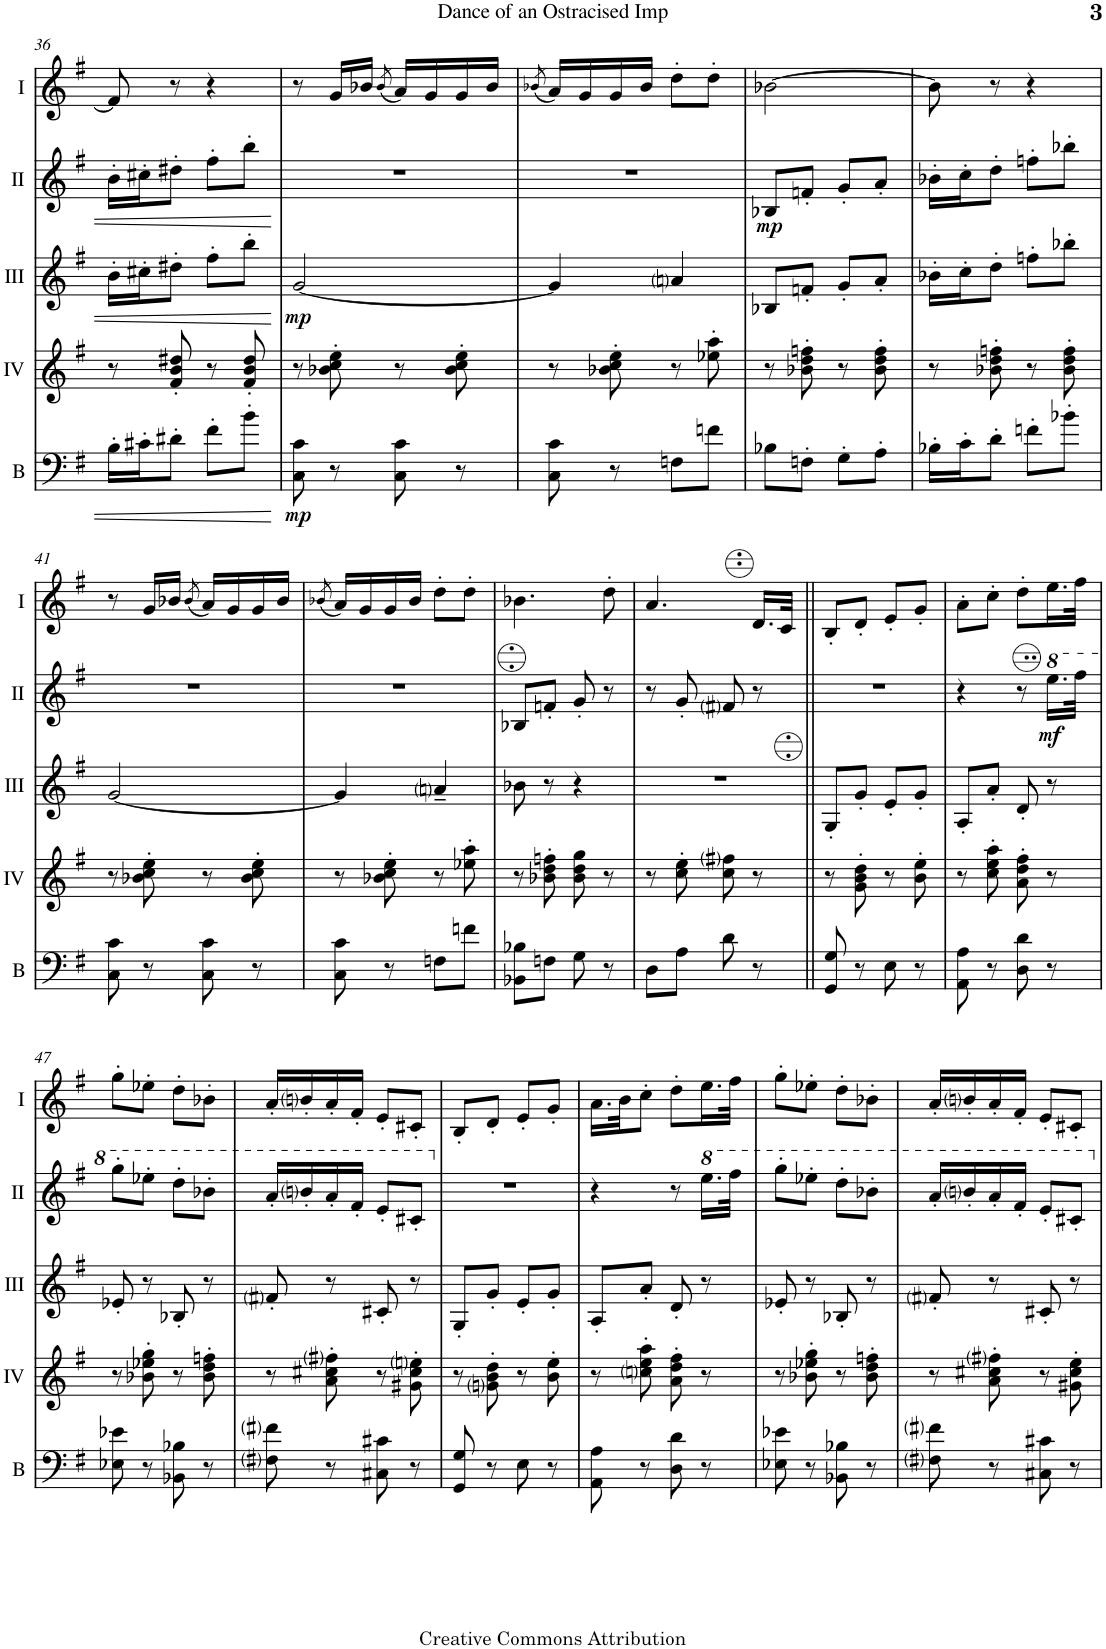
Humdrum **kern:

**kern	**dynam	**kern	**kern	**dynam	**kern	**dynam	**kern
*part5	*part5	*part4	*part3	*part3	*part2	*part2	*part1
*staff5	*staff5	*staff4	*staff3	*staff3	*staff2	*staff2	*staff1
*I"Bass	*	*I"Acc. 4	*I"Acc. 3	*	*I"Acc. 2	*	*I"Acc. 1
*I'B	*	*	*	*	*	*	*
!!LO:PB:g=z
*clefF4	*	*clefG2	*clefG2	*	*clefG2	*	*clefG2
*Trd7c12	*	*Trd7c12	*Trd7c12	*	*	*	*
*k[f#]	*	*k[f#]	*k[f#]	*	*k[f#]	*	*k[f#]
*M2/4	*	*M2/4	*M2/4	*	*M2/4	*	*M2/4
=36	=36	=36	=36	=36	=36	=36	=36
16B'\LL	.	8r	16b'\LL	.	16b'\LL	.	8f#/]
16c#X'\J	.	.	16cc#X'\J	.	16cc#X'\J	.	.
8d#X'\J	.	8f#/' 8b/' 8dd#X/'	8dd#X'\J	.	8dd#X'\J	.	8r
8f#'\L	.	8r	8ff#'\L	.	8ff#'\L	.	4r
8b'\J	.	8f#/' 8b/' 8dd#/'	8bb'\J	.	8bb'\J	.	.
=37	=37	=37	=37	=37	=37	=37	=37
!	!LO:DY:b	!	!	!LO:DY:b	!	!	!
8C\ 8c\	mp	8r	[2g/	mp	2r	.	8r
8r	.	8b-X\' 8cc\' 8ee\'	.	.	.	.	16g/LL
.	.	.	.	.	.	.	16b-X/JJ
.	.	.	.	.	.	.	(8qb-/
8C\ 8c\	.	8r	.	.	.	.	16a/LL)
.	.	.	.	.	.	.	16g/
8r	.	8b-\' 8cc\' 8ee\'	.	.	.	.	16g/
.	.	.	.	.	.	.	16b-/JJ
=38	=38	=38	=38	=38	=38	=38	=38
.	.	.	.	.	.	.	(8qb-X/
8C\ 8c\	.	8r	4g/]	.	2r	.	16a/LL)
.	.	.	.	.	.	.	16g/
8r	.	8b-X\' 8cc\' 8ee\'	.	.	.	.	16g/
.	.	.	.	.	.	.	16b-/JJ
8Fn\L	.	8r	4ani/	.	.	.	8dd'\L
8fn\J	.	8ee-X\' 8aa\'	.	.	.	.	8dd'\J
=39	=39	=39	=39	=39	=39	=39	=39
!	!	!	!	!	!	!LO:DY:b	!
8B-X\L	.	8r	8B-X/L	.	8B-X/L	mp	[2b-X\
8Fn'\J	.	8b-X\' 8dd\' 8ffn\'	8fn'/J	.	8fn'/J	.	.
8G'\L	.	8r	8g'/L	.	8g'/L	.	.
8A'\J	.	8b-\' 8dd\' 8ff\'	8a'/J	.	8a'/J	.	.
=40	=40	=40	=40	=40	=40	=40	=40
16B-X'\LL	.	8r	16b-X'\LL	.	16b-X'\LL	.	8b-\]
16c'\J	.	.	16cc'\J	.	16cc'\J	.	.
8d'\J	.	8b-X\' 8dd\' 8ffn\'	8dd'\J	.	8dd'\J	.	8r
8fn'\L	.	8r	8ffn'\L	.	8ffn'\L	.	4r
8b-X'\J	.	8b-\' 8dd\' 8ff\'	8bb-X'\J	.	8bb-X'\J	.	.
!!LO:LB:g=z
=41	=41	=41	=41	=41	=41	=41	=41
8C\ 8c\	.	8r	[2g/	.	2r	.	8r
8r	.	8b-X\' 8cc\' 8ee\'	.	.	.	.	16g/LL
.	.	.	.	.	.	.	16b-X/JJ
.	.	.	.	.	.	.	(8qb-/
8C\ 8c\	.	8r	.	.	.	.	16a/LL)
.	.	.	.	.	.	.	16g/
8r	.	8b-\' 8cc\' 8ee\'	.	.	.	.	16g/
.	.	.	.	.	.	.	16b-/JJ
=42	=42	=42	=42	=42	=42	=42	=42
.	.	.	.	.	.	.	(8qb-X/
8C\ 8c\	.	8r	4g/]	.	2r	.	16a/LL)
.	.	.	.	.	.	.	16g/
8r	.	8b-X\' 8cc\' 8ee\'	.	.	.	.	16g/
.	.	.	.	.	.	.	16b-/JJ
8Fn\L	.	8r	4ani~/	.	.	.	8dd'\L
8fn\J	.	8ee-X\' 8aa\'	.	.	.	.	8dd'\J
=43	=43	=43	=43	=43	=43	=43	=43
8BB-X\ 8B-X\L	.	8r	8b-X\	.	8BB-X/L	.	4.b-X\
8Fn\J	.	8b-X\' 8dd\' 8ffn\'	8r	.	8Fn'/J	.	.
8G\	.	8b-\ 8dd\ 8gg\	4r	.	8G'/	.	.
8r	.	8r	.	.	8r	.	8dd'\
=44	=44	=44	=44	=44	=44	=44	=44
8D\L	.	8r	2r	.	8r	.	4.a/
8A\J	.	8cc\' 8ee\'	.	.	8G'/	.	.
8d\	.	8cc\ 8ff#i\	.	.	8F#i/	.	.
8r	.	8r	.	.	8r	.	16.d/LL
.	.	.	.	.	.	.	32c/JJk
=45||	=45||	=45||	=45||	=45||	=45||	=45||	=45||
8GG/ 8G/	.	8r	8G'/L	.	2r	.	8B'/L
8r	.	8g\' 8b\' 8dd\'	8g'/J	.	.	.	8d'/J
8E\	.	8r	8e'/L	.	.	.	8e'/L
8r	.	8b\' 8ee\'	8g'/J	.	.	.	8g'/J
=46	=46	=46	=46	=46	=46	=46	=46
8AA\ 8A\	.	8r	8A'/L	.	4r	.	8a'\L
8r	.	8cc\' 8ee\' 8aa\'	8a'/J	.	.	.	8cc'\J
8D\ 8d\	.	8a\' 8dd\' 8ff#\'	8d'/	.	8r	.	8dd'\L
*	*	*	*	*	*8va	*	*
!	!	!	!	!	!	!LO:DY:b	!
8r	.	8r	8r	.	16.eee\LL	mf	16.ee\L
.	.	.	.	.	32fff#\JJk	.	32ff#\JJk
!!LO:LB:g=z
=47	=47	=47	=47	=47	=47	=47	=47
8E-X\ 8e-X\	.	8r	8e-X'/	.	8ggg'\L	.	8gg'\L
8r	.	8b-X\' 8ee-X\' 8gg\'	8r	.	8eee-X'\J	.	8ee-X'\J
8BB-X\ 8B-X\	.	8r	8B-X'/	.	8ddd'\L	.	8dd'\L
8r	.	8b-\' 8dd\' 8ffn\'	8r	.	8bb-X'\J	.	8b-X'\J
=48	=48	=48	=48	=48	=48	=48	=48
8F#i\ 8f#i\	.	8r	8f#i'/	.	16aa'/LL	.	16a'/LL
.	.	.	.	.	16bbni'/	.	16bni'/
8r	.	8a\' 8cc#X\' 8ff#i\'	8r	.	16aa'/	.	16a'/
.	.	.	.	.	16ff#'/JJ	.	16f#'/JJ
8C#X\ 8c#X\	.	8r	8c#X'/	.	8ee'/L	.	8e'/L
8r	.	8g#X\' 8cc#\' 8eeni\'	8r	.	8cc#X'/J	.	8c#X'/J
=49	=49	=49	=49	=49	=49	=49	=49
*	*	*	*	*	*X8va	*	*
8GG/ 8G/	.	8r	8G'/L	.	2r	.	8B'/L
8r	.	8gni\' 8b\' 8dd\'	8g'/J	.	.	.	8d'/J
8E\	.	8r	8e'/L	.	.	.	8e'/L
8r	.	8b\' 8ee\'	8g'/J	.	.	.	8g'/J
=50	=50	=50	=50	=50	=50	=50	=50
8AA\ 8A\	.	8r	8A'/L	.	4r	.	16.a\LL
.	.	.	.	.	.	.	32b\JK
8r	.	8ccni\' 8ee\' 8aa\'	8a'/J	.	.	.	8cc'\J
8D\ 8d\	.	8a\' 8dd\' 8ff#\'	8d'/	.	8r	.	8dd'\L
*	*	*	*	*	*8va	*	*
8r	.	8r	8r	.	16.eee\LL	.	16.ee\L
.	.	.	.	.	32fff#\JJk	.	32ff#\JJk
=51	=51	=51	=51	=51	=51	=51	=51
8E-X\ 8e-X\	.	8r	8e-X'/	.	8ggg'\L	.	8gg'\L
8r	.	8b-X\' 8ee-X\' 8gg\'	8r	.	8eee-X'\J	.	8ee-X'\J
8BB-X\ 8B-X\	.	8r	8B-X'/	.	8ddd'\L	.	8dd'\L
8r	.	8b-\' 8dd\' 8ffn\'	8r	.	8bb-X'\J	.	8b-X'\J
=52	=52	=52	=52	=52	=52	=52	=52
8F#i\ 8f#i\	.	8r	8f#i'/	.	16aa'/LL	.	16a'/LL
.	.	.	.	.	16bbni'/	.	16bni'/
8r	.	8a\' 8cc#X\' 8ff#i\'	8r	.	16aa'/	.	16a'/
.	.	.	.	.	16ff#'/JJ	.	16f#'/JJ
8C#X\ 8c#X\	.	8r	8c#X'/	.	8ee'/L	.	8e'/L
8r	.	8g#X\' 8cc#\' 8ee\'	8r	.	8cc#X'/J	.	8c#X'/J
*	*	*	*	*	*X8va	*	*
=	=	=	=	=	=	=	=
*-	*-	*-	*-	*-	*-	*-	*-
